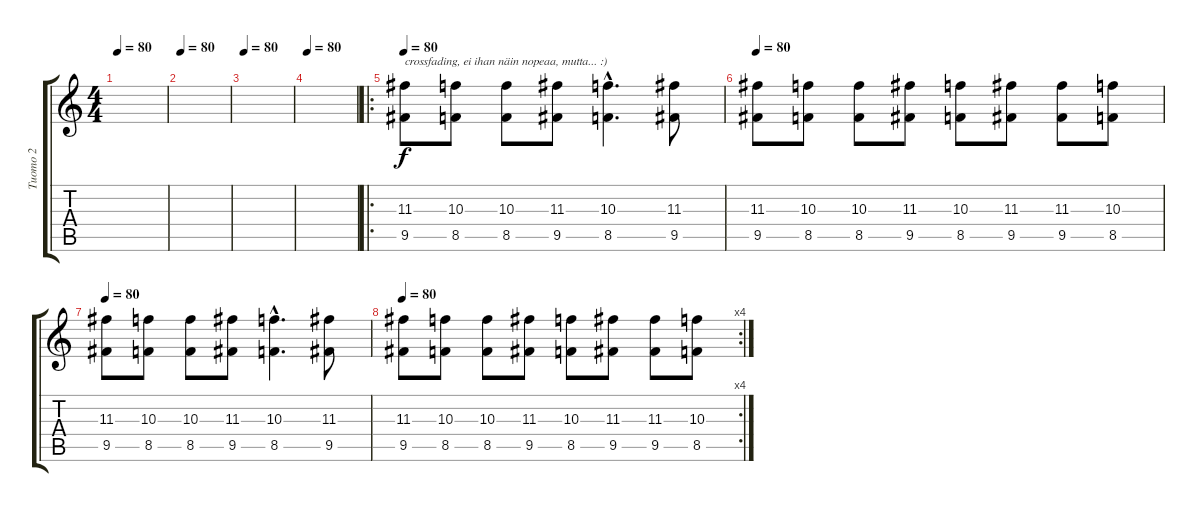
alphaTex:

\track ("Tuomo 2" "Tuomo 2") {instrument distortionguitar}
\staff {score tabs}
\tuning (E4 B3 G3 D3 A2 D2) {hide}
\ts (4 4)
\tempo 80
\clef g2
\ks c
|
\tempo 80
|
\tempo 80
|
\tempo 80
|
\ro
\tempo 80
(11.3 9.5).8{txt "crossfading, ei ihan näin nopeaa, mutta... :)" volume 13} (10.3 8.5).8 (10.3 8.5).8 (11.3 9.5).8 (10.3{hac} 8.5{hac}).4{d} (11.3 9.5).8 |
\tempo 80
(11.3 9.5).8 (10.3 8.5).8 (10.3 8.5).8 (11.3 9.5).8 (10.3 8.5).8 (11.3 9.5).8 (11.3 9.5).8 (10.3 8.5).8 |
\tempo 80
(11.3 9.5).8 (10.3 8.5).8 (10.3 8.5).8 (11.3 9.5).8 (10.3{hac} 8.5{hac}).4{d} (11.3 9.5).8 |
\rc 4
\tempo 80
(11.3 9.5).8 (10.3 8.5).8 (10.3 8.5).8 (11.3 9.5).8 (10.3 8.5).8 (11.3 9.5).8 (11.3 9.5).8 (10.3 8.5).8
